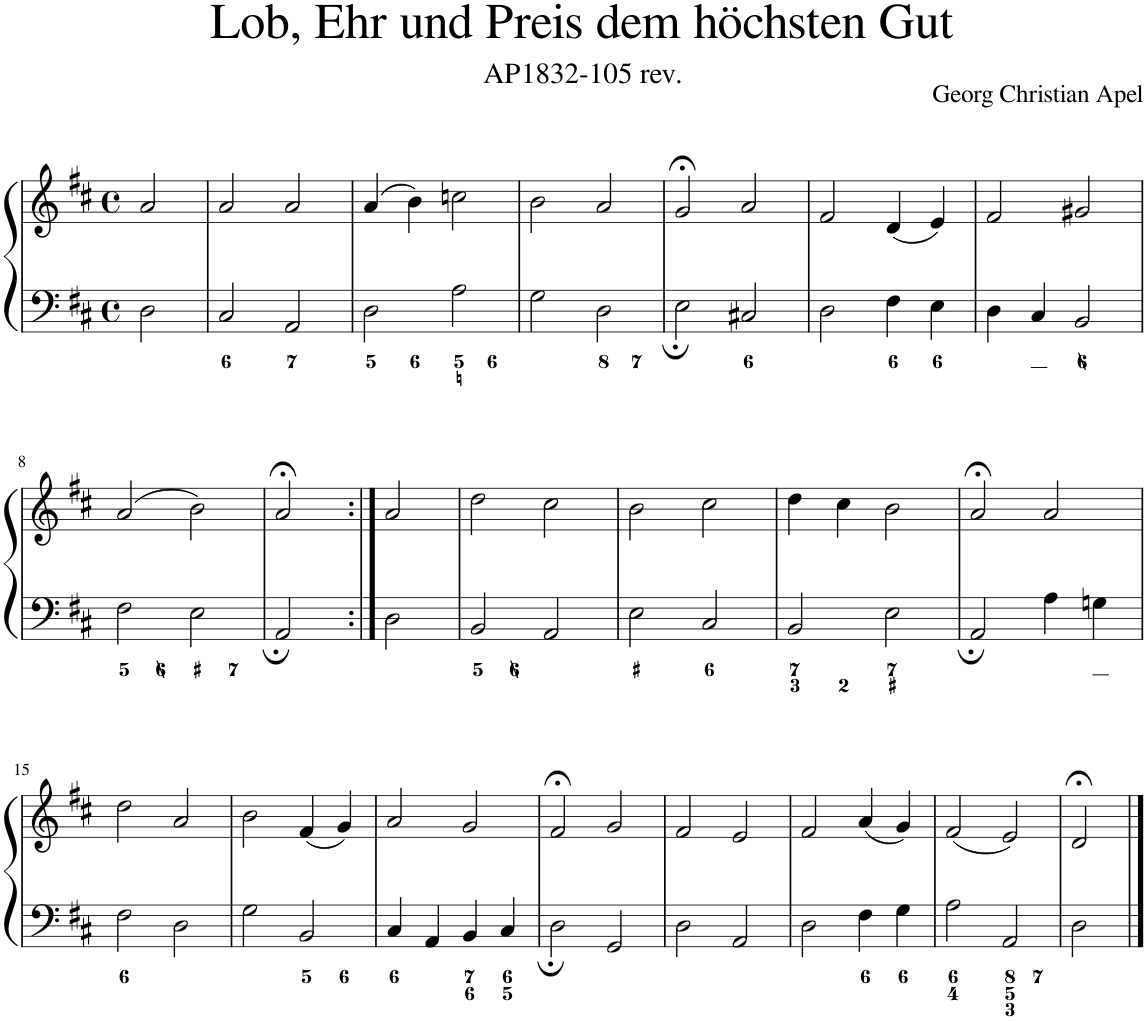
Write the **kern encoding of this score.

**kern	**kern
*part1	*part1
*staff2	*staff1
*I"Piano	*
*I'Pno.	*
*clefF4	*clefG2
*k[f#c#]	*k[f#c#]
*M4/4	*M4/4
*met(c)	*met(c)
=1	=1
2D\	2a/
=2	=2
2C#/	2a/
2AA/	2a/
=3	=3
2D\	(4a/
.	4b\)
2A\	2ccn\
=4	=4
2G\	2b\
2D\	2a/
=5	=5
2E\	2g;</
2C#X/	2a/
=6	=6
2D\	2f#/
4F#\	(4d/
4E\	4e/)
=7	=7
4D\	2f#/
4C#/	.
2BB/	2g#X/
!!LO:LB:g=z
=8	=8
2F#\	(2a/
2E\	2b\)
=9	=9
2AA/	2a;</
=10:|!	=10:|!
2D\	2a/
=11	=11
2BB/	2dd\
2AA/	2cc#\
=12	=12
2E\	2b\
2C#/	2cc#\
=13	=13
2BB/	4dd\
.	4cc#\
2E\	2b\
=14	=14
2AA/	2a;</
4A\	2a/
4Gn\	.
!!LO:LB:g=z
=15	=15
2F#\	2dd\
2D\	2a/
=16	=16
2G\	2b\
2BB/	(4f#/
.	4g/)
=17	=17
4C#/	2a/
4AA/	.
4BB/	2g/
4C#/	.
=18	=18
2D\	2f#;</
2GG/	2g/
=19	=19
2D\	2f#/
2AA/	2e/
=20	=20
2D\	2f#/
4F#\	(4a/
4G\	4g/)
=21	=21
2A\	(2f#/
2AA/	2e/)
=22	=22
2D\	2d;</
==	==
*-	*-
